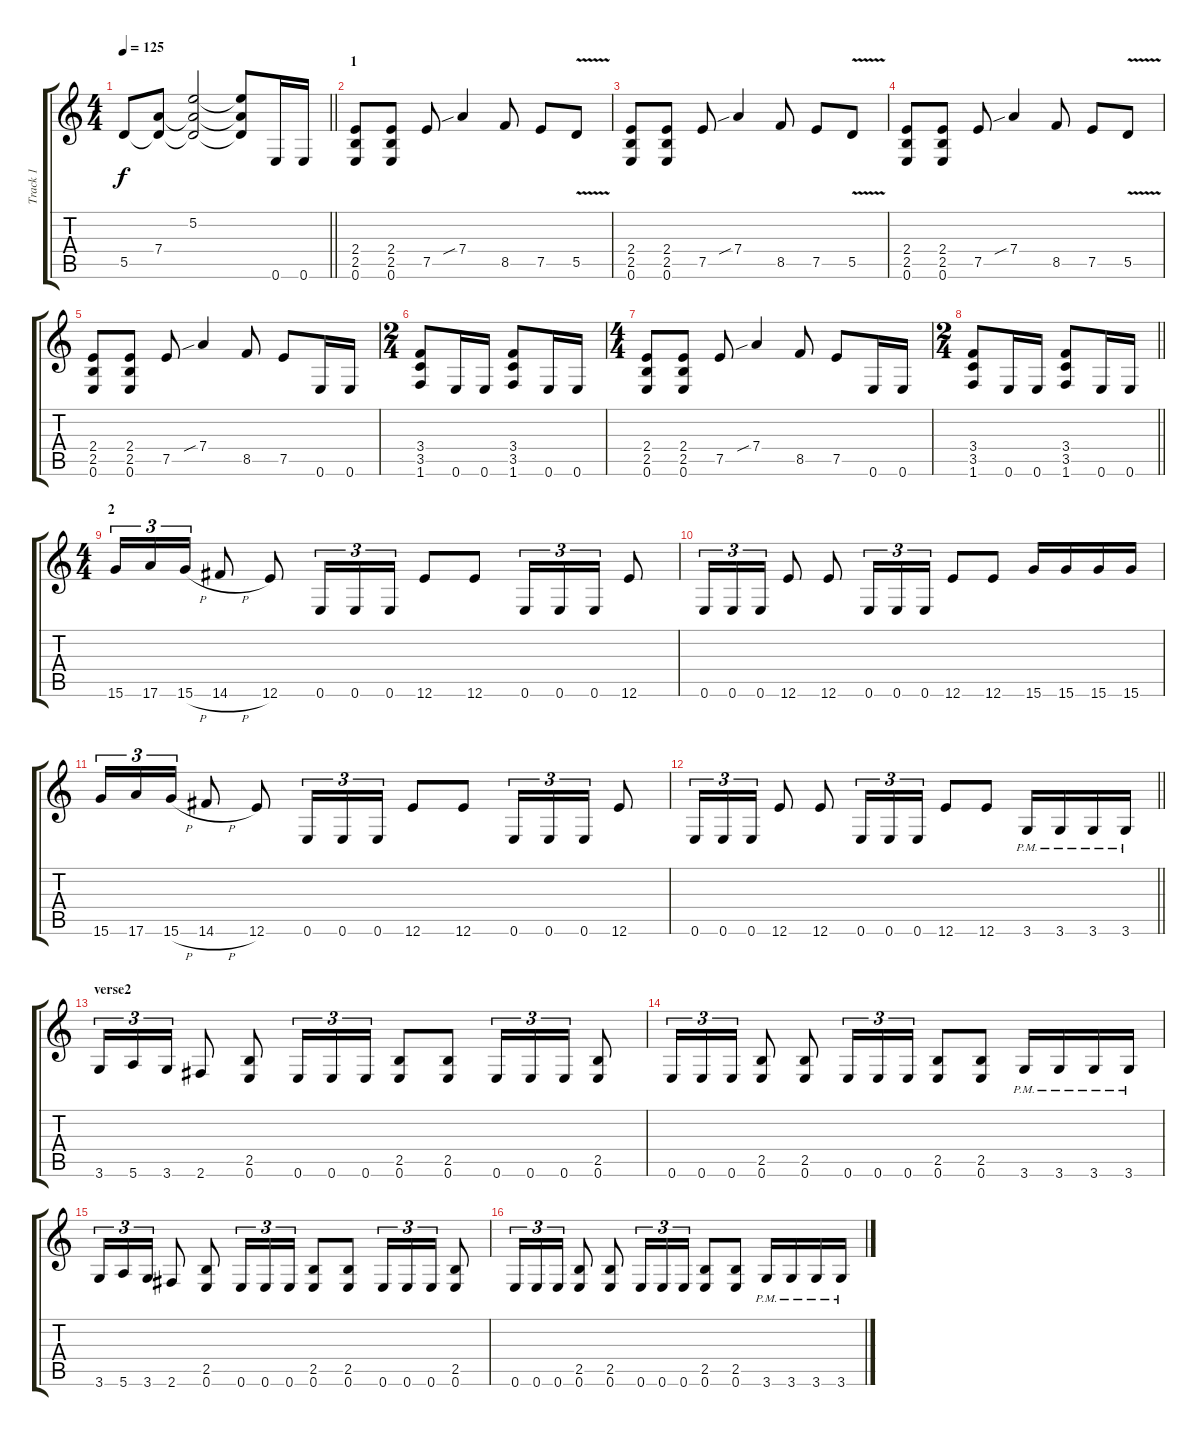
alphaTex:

\track ("Track 1" "Track 1") {instrument distortionguitar}
\staff {score tabs}
\tuning (E4 B3 G3 D3 A2 E2) {hide}
\ts (4 4)
\tempo 125
\clef g2
\barLineRight lightlight
\ks c
5.5.8{dy f} (7.4 5.5{t}).8 (5.2 7.4{t} 5.5{t}).2 (5.2{t} 7.4{t} 5.5{t}).8 0.6.16 0.6.16 |
\section ("" "1")
(2.4 2.5 0.6).8 (2.4 2.5 0.6).8 7.5.8 7.4{sib}.4 8.5.8 7.5.8 5.5{v}.8 |
(2.4 2.5 0.6).8 (2.4 2.5 0.6).8 7.5.8 7.4{sib}.4 8.5.8 7.5.8 5.5{v}.8 |
(2.4 2.5 0.6).8 (2.4 2.5 0.6).8 7.5.8 7.4{sib}.4 8.5.8 7.5.8 5.5{v}.8 |
(2.4 2.5 0.6).8 (2.4 2.5 0.6).8 7.5.8 7.4{sib}.4 8.5.8 7.5.8 0.6.16 0.6.16 |
\ts (2 4)
(3.4 3.5 1.6).8 0.6.16 0.6.16 (3.4 3.5 1.6).8 0.6.16 0.6.16 |
\ts (4 4)
(2.4 2.5 0.6).8 (2.4 2.5 0.6).8 7.5.8 7.4{sib}.4 8.5.8 7.5.8 0.6.16 0.6.16 |
\ts (2 4)
\barLineRight lightlight
(3.4 3.5 1.6).8 0.6.16 0.6.16 (3.4 3.5 1.6).8 0.6.16 0.6.16 |
\ts (4 4)
\section ("" "2")
15.6.16{tu (3 2)} 17.6.16{tu (3 2)} 15.6{h}.16{tu (3 2)} 14.6{h}.8 12.6.8 0.6.16{tu (3 2)} 0.6.16{tu (3 2)} 0.6.16{tu (3 2)} 12.6.8 12.6.8 0.6.16{tu (3 2)} 0.6.16{tu (3 2)} 0.6.16{tu (3 2)} 12.6.8 |
0.6.16{tu (3 2)} 0.6.16{tu (3 2)} 0.6.16{tu (3 2)} 12.6.8 12.6.8 0.6.16{tu (3 2)} 0.6.16{tu (3 2)} 0.6.16{tu (3 2)} 12.6.8 12.6.8 15.6.16 15.6.16 15.6.16 15.6.16 |
15.6.16{tu (3 2)} 17.6.16{tu (3 2)} 15.6{h}.16{tu (3 2)} 14.6{h}.8 12.6.8 0.6.16{tu (3 2)} 0.6.16{tu (3 2)} 0.6.16{tu (3 2)} 12.6.8 12.6.8 0.6.16{tu (3 2)} 0.6.16{tu (3 2)} 0.6.16{tu (3 2)} 12.6.8 |
\barLineRight lightlight
0.6.16{tu (3 2)} 0.6.16{tu (3 2)} 0.6.16{tu (3 2)} 12.6.8 12.6.8 0.6.16{tu (3 2)} 0.6.16{tu (3 2)} 0.6.16{tu (3 2)} 12.6.8 12.6.8 3.6{pm}.16 3.6{pm}.16 3.6{pm}.16 3.6{pm}.16 |
\section ("" "verse2")
3.6.16{tu (3 2)} 5.6.16{tu (3 2)} 3.6.16{tu (3 2)} 2.6.8 (2.5 0.6).8 0.6.16{tu (3 2)} 0.6.16{tu (3 2)} 0.6.16{tu (3 2)} (2.5 0.6).8 (2.5 0.6).8 0.6.16{tu (3 2)} 0.6.16{tu (3 2)} 0.6.16{tu (3 2)} (2.5 0.6).8 |
0.6.16{tu (3 2)} 0.6.16{tu (3 2)} 0.6.16{tu (3 2)} (2.5 0.6).8 (2.5 0.6).8 0.6.16{tu (3 2)} 0.6.16{tu (3 2)} 0.6.16{tu (3 2)} (2.5 0.6).8 (2.5 0.6).8 3.6{pm}.16 3.6{pm}.16 3.6{pm}.16 3.6{pm}.16 |
3.6.16{tu (3 2)} 5.6.16{tu (3 2)} 3.6.16{tu (3 2)} 2.6.8 (2.5 0.6).8 0.6.16{tu (3 2)} 0.6.16{tu (3 2)} 0.6.16{tu (3 2)} (2.5 0.6).8 (2.5 0.6).8 0.6.16{tu (3 2)} 0.6.16{tu (3 2)} 0.6.16{tu (3 2)} (2.5 0.6).8 |
0.6.16{tu (3 2)} 0.6.16{tu (3 2)} 0.6.16{tu (3 2)} (2.5 0.6).8 (2.5 0.6).8 0.6.16{tu (3 2)} 0.6.16{tu (3 2)} 0.6.16{tu (3 2)} (2.5 0.6).8 (2.5 0.6).8 3.6{pm}.16 3.6{pm}.16 3.6{pm}.16 3.6{pm}.16
